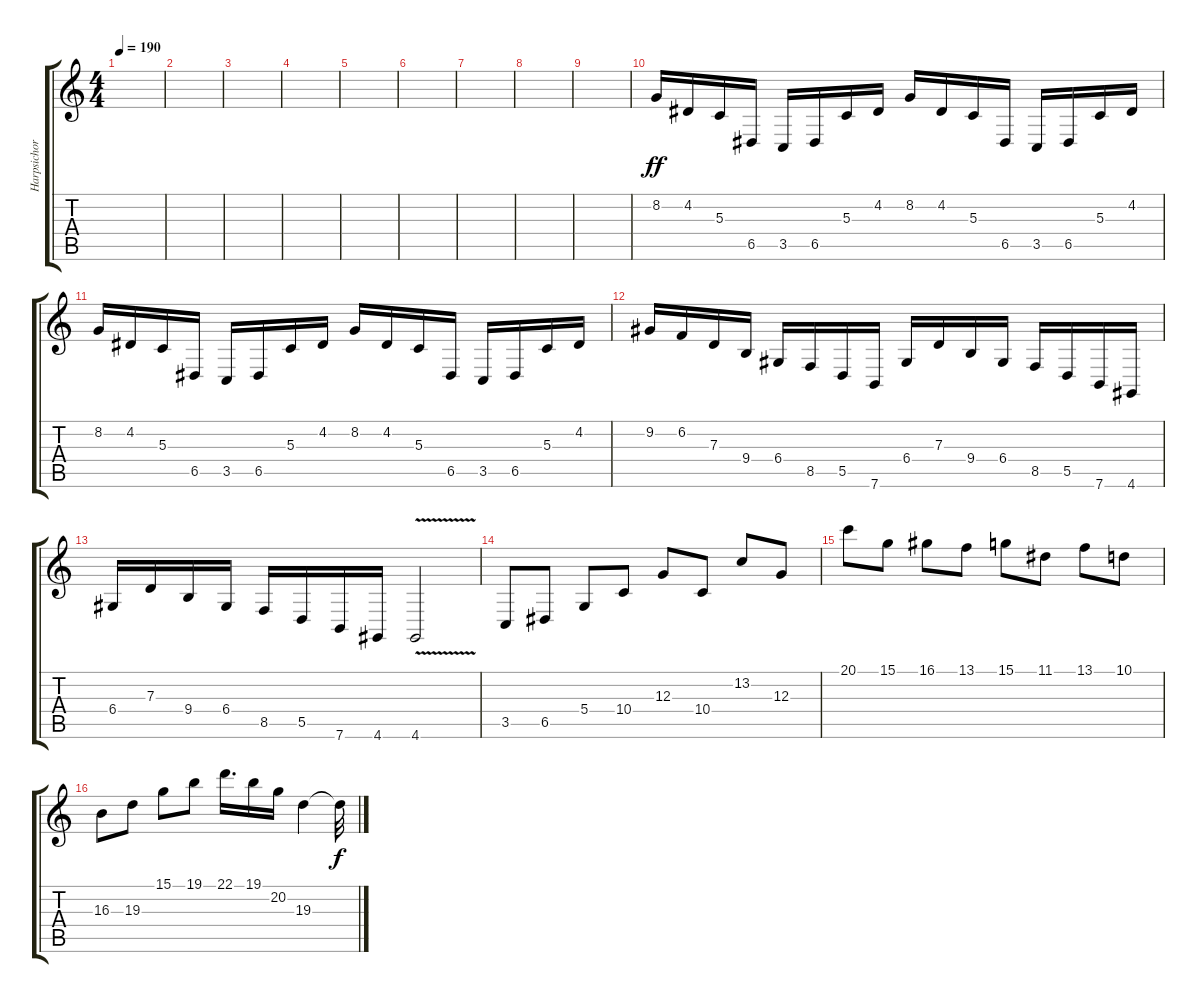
\track ("Harpsichord" "Harpsichor") {instrument harpsichord}
\staff {score tabs}
\tuning (E4 B3 G3 D3 A2 E2) {hide}
\ts (4 4)
\tempo 190
\clef g2
\ks c
|
|
|
|
|
|
|
|
|
8.2.16{dy ff} 4.2.16 5.3.16 6.5.16 3.5.16 6.5.16 5.3.16 4.2.16 8.2.16 4.2.16 5.3.16 6.5.16 3.5.16 6.5.16 5.3.16 4.2.16 |
8.2.16 4.2.16 5.3.16 6.5.16 3.5.16 6.5.16 5.3.16 4.2.16 8.2.16 4.2.16 5.3.16 6.5.16 3.5.16 6.5.16 5.3.16 4.2.16 |
9.2.16 6.2.16 7.3.16 9.4.16 6.4.16 8.5.16 5.5.16 7.6.16 6.4.16 7.3.16 9.4.16 6.4.16 8.5.16 5.5.16 7.6.16 4.6.16 |
6.4.16 7.3.16 9.4.16 6.4.16 8.5.16 5.5.16 7.6.16 4.6.16 4.6{v}.2 |
3.5.8 6.5.8 5.4.8 10.4.8 12.3.8 10.4.8 13.2.8 12.3.8 |
20.1.8 15.1.8 16.1.8 13.1.8 15.1.8 11.1.8 13.1.8 10.1.8 |
16.3.8 19.3.8 15.1.8 19.1.8 22.1.16{d} 19.1.16 20.2.16 19.3.4 19.3{t}.32{dy f}
